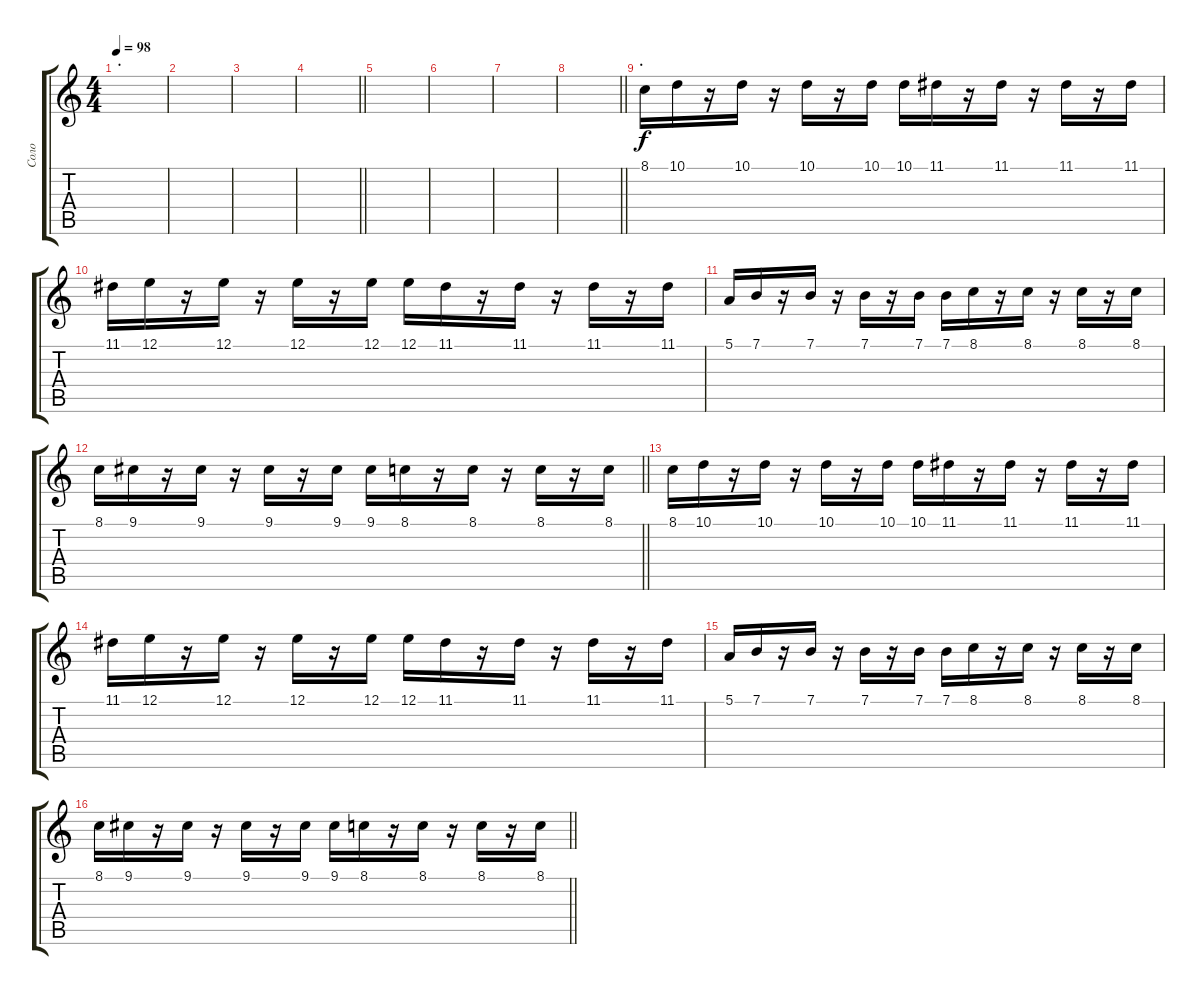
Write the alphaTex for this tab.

\track ("Соло" "Соло") {instrument lead1square}
\staff {score tabs}
\tuning (E4 B3 G3 D3 A2 E2) {hide}
\ts (4 4)
\section ("" ".")
\tempo 98
\clef g2
\ks c
|
|
|
\barLineRight lightlight
|
|
|
|
\barLineRight lightlight
|
\section ("" ".")
8.1.16 10.1.16 r.16 10.1.16 r.16 10.1.16 r.16 10.1.16 10.1.16 11.1.16 r.16 11.1.16 r.16 11.1.16 r.16 11.1.16 |
11.1.16 12.1.16 r.16 12.1.16 r.16 12.1.16 r.16 12.1.16 12.1.16 11.1.16 r.16 11.1.16 r.16 11.1.16 r.16 11.1.16 |
5.1.16 7.1.16 r.16 7.1.16 r.16 7.1.16 r.16 7.1.16 7.1.16 8.1.16 r.16 8.1.16 r.16 8.1.16 r.16 8.1.16 |
\barLineRight lightlight
8.1.16 9.1.16 r.16 9.1.16 r.16 9.1.16 r.16 9.1.16 9.1.16 8.1.16 r.16 8.1.16 r.16 8.1.16 r.16 8.1.16 |
8.1.16 10.1.16 r.16 10.1.16 r.16 10.1.16 r.16 10.1.16 10.1.16 11.1.16 r.16 11.1.16 r.16 11.1.16 r.16 11.1.16 |
11.1.16 12.1.16 r.16 12.1.16 r.16 12.1.16 r.16 12.1.16 12.1.16 11.1.16 r.16 11.1.16 r.16 11.1.16 r.16 11.1.16 |
5.1.16 7.1.16 r.16 7.1.16 r.16 7.1.16 r.16 7.1.16 7.1.16 8.1.16 r.16 8.1.16 r.16 8.1.16 r.16 8.1.16 |
\barLineRight lightlight
8.1.16 9.1.16 r.16 9.1.16 r.16 9.1.16 r.16 9.1.16 9.1.16 8.1.16 r.16 8.1.16 r.16 8.1.16 r.16 8.1.16
